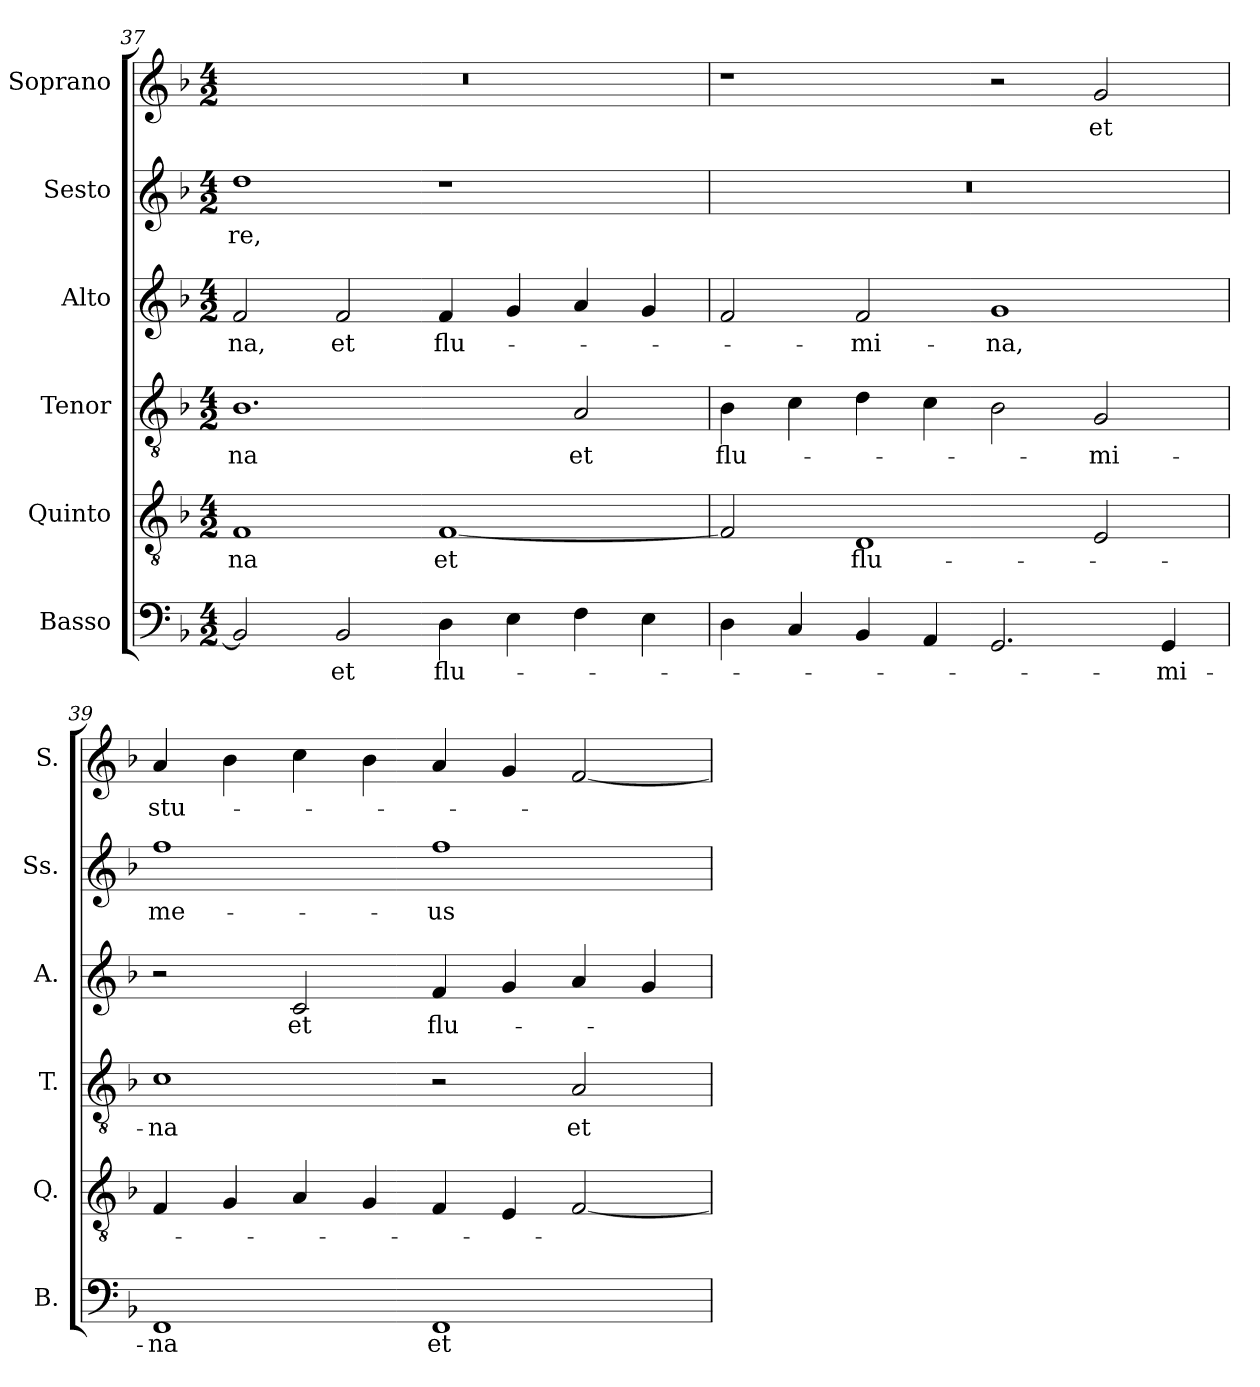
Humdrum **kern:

**kern	**text	**kern	**text	**kern	**text	**kern	**text	**kern	**text	**kern	**text
*part6	*part6	*part5	*part5	*part4	*part4	*part3	*part3	*part2	*part2	*part1	*part1
*staff6	*staff6	*staff5	*staff5	*staff4	*staff4	*staff3	*staff3	*staff2	*staff2	*staff1	*staff1
*I"Basso	*	*I"Quinto	*	*I"Tenor	*	*I"Alto	*	*I"Sesto	*	*I"Soprano	*
*I'B.	*	*I'Q.	*	*I'T.	*	*I'A.	*	*I'Ss.	*	*I'S.	*
!!LO:LB:g=z
*clefF4	*	*clefGv2	*	*clefGv2	*	*clefG2	*	*clefG2	*	*clefG2	*
*	*	*ITrd7c12	*	*ITrd7c12	*	*	*	*	*	*	*
*k[b-]	*	*k[b-]	*	*k[b-]	*	*k[b-]	*	*k[b-]	*	*k[b-]	*
*F:	*	*F:	*	*F:	*	*F:	*	*F:	*	*F:	*
*M4/2	*	*M4/2	*	*M4/2	*	*M4/2	*	*M4/2	*	*M4/2	*
=37	=37	=37	=37	=37	=37	=37	=37	=37	=37	=37	=37
!	!	!	!LO:LY:b:color=#000000	!	!	!	!	!	!	!	!
!	!	!	!	!	!LO:LY:b:color=#000000	!	!	!	!	!	!
!	!	!	!	!	!	!	!LO:LY:b:color=#000000	!	!	!	!
!	!	!	!	!	!	!	!	!	!LO:LY:b:color=#000000	!LO:N:vis=1	!
2BB-i/]	.	1FFi	-na	1.BB-i	-na	2fi/	-na,	1ddi	-re,	0r	.
!	!LO:LY:b:color=#000000	!	!	!	!	!	!	!	!	!	!
!	!	!	!	!	!	!	!LO:LY:b:color=#000000	!	!	!	!
2BB-i/	et	.	.	.	.	2fi/	et	.	.	.	.
!	!LO:LY:b:color=#000000	!	!	!	!	!	!	!	!	!	!
!	!	!	!LO:LY:b:color=#000000	!	!	!	!	!	!	!	!
!	!	!	!	!	!	!	!LO:LY:b:color=#000000	!	!	!	!
4Di\	flu-	[1FFi	et	.	.	4fi/	flu-	1r	.	.	.
4Ei\	.	.	.	.	.	4gi/	.	.	.	.	.
!	!	!	!	!	!LO:LY:b:color=#000000	!	!	!	!	!	!
4Fi\	.	.	.	2AAi/	et	4ai/	.	.	.	.	.
4Ei\	.	.	.	.	.	4gi/	.	.	.	.	.
=38	=38	=38	=38	=38	=38	=38	=38	=38	=38	=38	=38
!	!	!	!	!	!LO:LY:b:color=#000000	!	!	!LO:N:vis=1	!	!	!
4Di\	.	2FFi/]	.	4BB-i\	flu-	2fi/	.	0r	.	1r	.
4Ci/	.	.	.	4Ci\	.	.	.	.	.	.	.
!	!	!	!LO:LY:b:color=#000000	!	!	!	!	!	!	!	!
!	!	!	!	!	!	!	!LO:LY:b:color=#000000	!	!	!	!
4BB-i/	.	1DDi	flu-	4Di\	.	2fi/	-mi-	.	.	.	.
4AAi/	.	.	.	4Ci\	.	.	.	.	.	.	.
!	!	!	!	!	!	!	!LO:LY:b:color=#000000	!	!	!	!
2.GGi/	.	.	.	2BB-i\	.	1gi	-na,	.	.	2r	.
!	!	!	!	!	!LO:LY:b:color=#000000	!	!	!	!	!	!
!	!	!	!	!	!	!	!	!	!	!	!LO:LY:b:color=#000000
.	.	2EEi/	.	2GGi/	-mi-	.	.	.	.	2gi/	et
!	!LO:LY:b:color=#000000	!	!	!	!	!	!	!	!	!	!
4GGi/	-mi-	.	.	.	.	.	.	.	.	.	.
=39	=39	=39	=39	=39	=39	=39	=39	=39	=39	=39	=39
!	!LO:LY:b:color=#000000	!	!	!	!	!	!	!	!	!	!
!	!	!	!	!	!LO:LY:b:color=#000000	!	!	!	!	!	!
!	!	!	!	!	!	!	!	!	!LO:LY:b:color=#000000	!	!
!	!	!	!	!	!	!	!	!	!	!	!LO:LY:b:color=#000000
1FFi	-na	4FFi/	.	1Ci	-na	2r	.	1ffi	me-	4ai/	stu-
.	.	4GGi/	.	.	.	.	.	.	.	4b-i\	.
!	!	!	!	!	!	!	!LO:LY:b:color=#000000	!	!	!	!
.	.	4AAi/	.	.	.	2ci/	et	.	.	4cci\	.
.	.	4GGi/	.	.	.	.	.	.	.	4b-i\	.
!	!LO:LY:b:color=#000000	!	!	!	!	!	!	!	!	!	!
!	!	!	!	!	!	!	!LO:LY:b:color=#000000	!	!	!	!
!	!	!	!	!	!	!	!	!	!LO:LY:b:color=#000000	!	!
1FFi	et	4FFi/	.	2r	.	4fi/	flu-	1ffi	-us	4ai/	.
.	.	4EEi/	.	.	.	4gi/	.	.	.	4gi/	.
!	!	!	!	!	!LO:LY:b:color=#000000	!	!	!	!	!	!
.	.	[2FFi/	.	2AAi/	et	4ai/	.	.	.	[2fi/	.
.	.	.	.	.	.	4gi/	.	.	.	.	.
=	=	=	=	=	=	=	=	=	=	=	=
*-	*-	*-	*-	*-	*-	*-	*-	*-	*-	*-	*-
